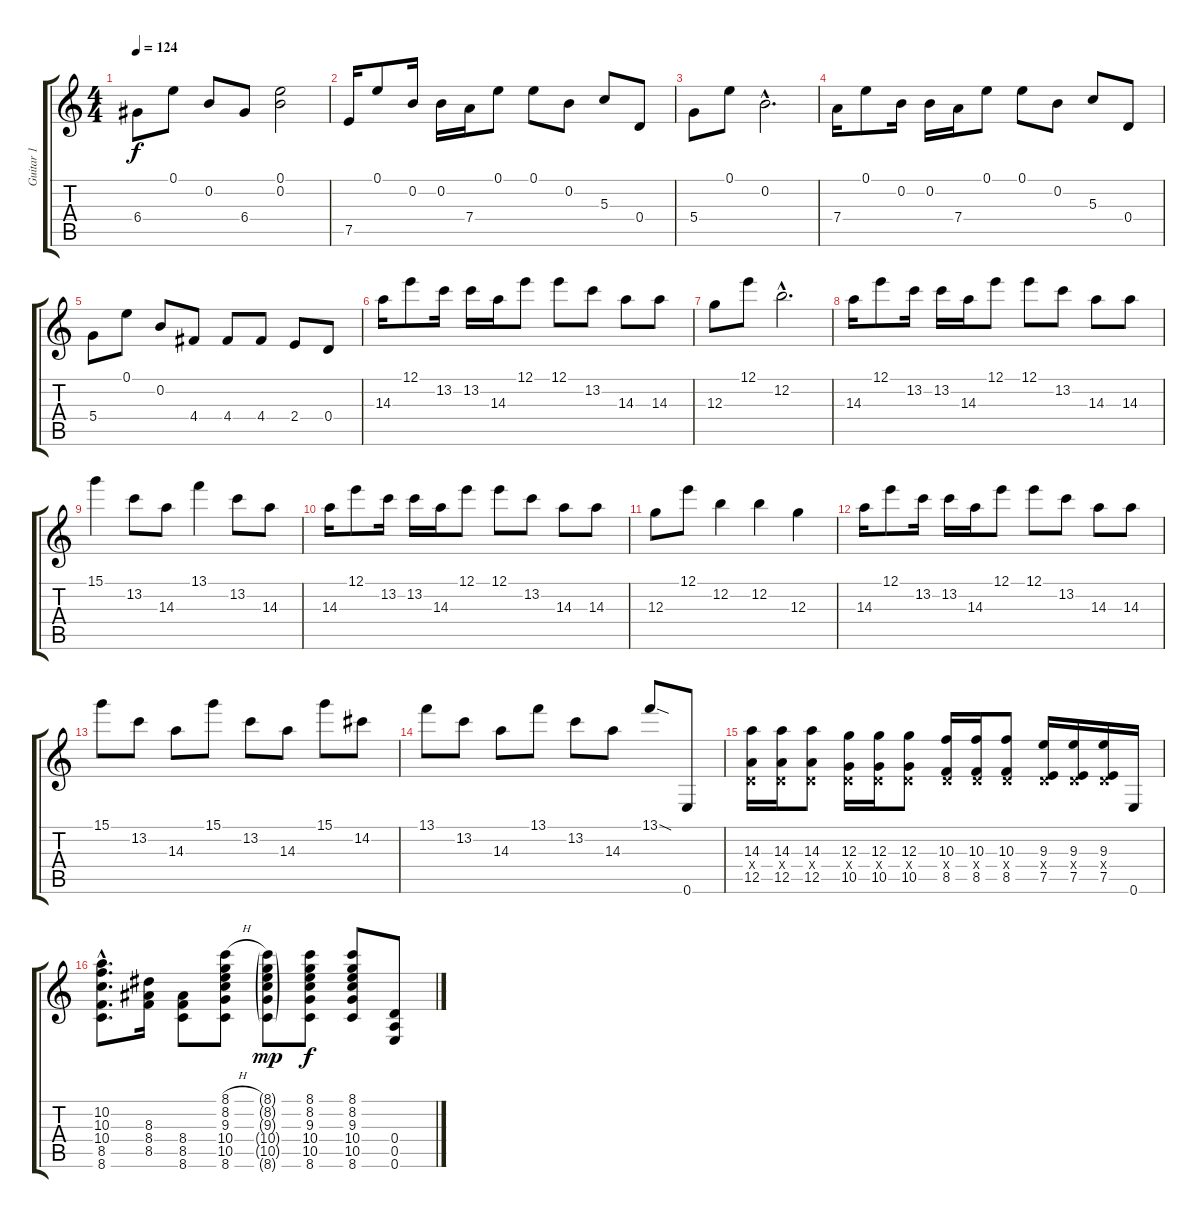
\track ("Guitar 1" "Guitar 1") {instrument distortionguitar}
\staff {score tabs}
\tuning (E4 B3 G3 D3 A2 E2) {hide}
\ts (4 4)
\tempo 124
\clef g2
\ks c
6.4.8{dy f} 0.1.8 0.2.8 6.4.8 (0.1 0.2).2 |
7.5.16 0.1.8 0.2.16 0.2.16 7.4.16 0.1.8 0.1.8 0.2.8 5.3.8 0.4.8 |
5.4.8 0.1.8 0.2{hac}.2{d} |
7.4.16 0.1.8 0.2.16 0.2.16 7.4.16 0.1.8 0.1.8 0.2.8 5.3.8 0.4.8 |
5.4.8 0.1.8 0.2.8 4.4.8 4.4.8 4.4.8 2.4.8 0.4.8 |
14.3.16{instrument distortionguitar} 12.1.8 13.2.16 13.2.16 14.3.16 12.1.8 12.1.8 13.2.8 14.3.8 14.3.8 |
12.3.8 12.1.8 12.2{hac}.2{d} |
14.3.16{instrument distortionguitar} 12.1.8 13.2.16 13.2.16 14.3.16 12.1.8 12.1.8 13.2.8 14.3.8 14.3.8 |
15.1.4 13.2.8 14.3.8 13.1.4 13.2.8 14.3.8 |
14.3.16{instrument distortionguitar} 12.1.8 13.2.16 13.2.16 14.3.16 12.1.8 12.1.8 13.2.8 14.3.8 14.3.8 |
12.3.8 12.1.8 12.2.4 12.2.4 12.3.4 |
14.3.16{instrument distortionguitar} 12.1.8 13.2.16 13.2.16 14.3.16 12.1.8 12.1.8 13.2.8 14.3.8 14.3.8 |
15.1.8 13.2.8 14.3.8 15.1.8 13.2.8 14.3.8 15.1.8 14.2.8 |
13.1.8 13.2.8 14.3.8 13.1.8 13.2.8 14.3.8 13.1{sod}.8 0.6.8 |
(14.3 0.4{x} 12.5).16 (14.3 0.4{x} 12.5).16 (14.3 0.4{x} 12.5).8 (12.3 0.4{x} 10.5).16 (12.3 0.4{x} 10.5).16 (12.3 0.4{x} 10.5).8 (10.3 0.4{x} 8.5).16 (10.3 0.4{x} 8.5).16 (10.3 0.4{x} 8.5).8 (9.3 0.4{x} 7.5).16 (9.3 0.4{x} 7.5).16 (9.3 0.4{x} 7.5).16 0.6.16 |
(10.2{hac} 10.3{hac} 10.4{hac} 8.5{hac} 8.6{hac}).8{d} (8.3 8.4 8.5).16 (8.4 8.5 8.6).8 (8.1{h} 8.2 9.3 10.4 10.5 8.6).8 (8.1{g} 8.2{g} 9.3{g} 10.4{g} 10.5{g} 8.6{g}).8{dy mp} (8.1 8.2 9.3 10.4 10.5 8.6).8{dy f} (8.1 8.2 9.3 10.4 10.5 8.6).8 (0.4 0.5 0.6).8
